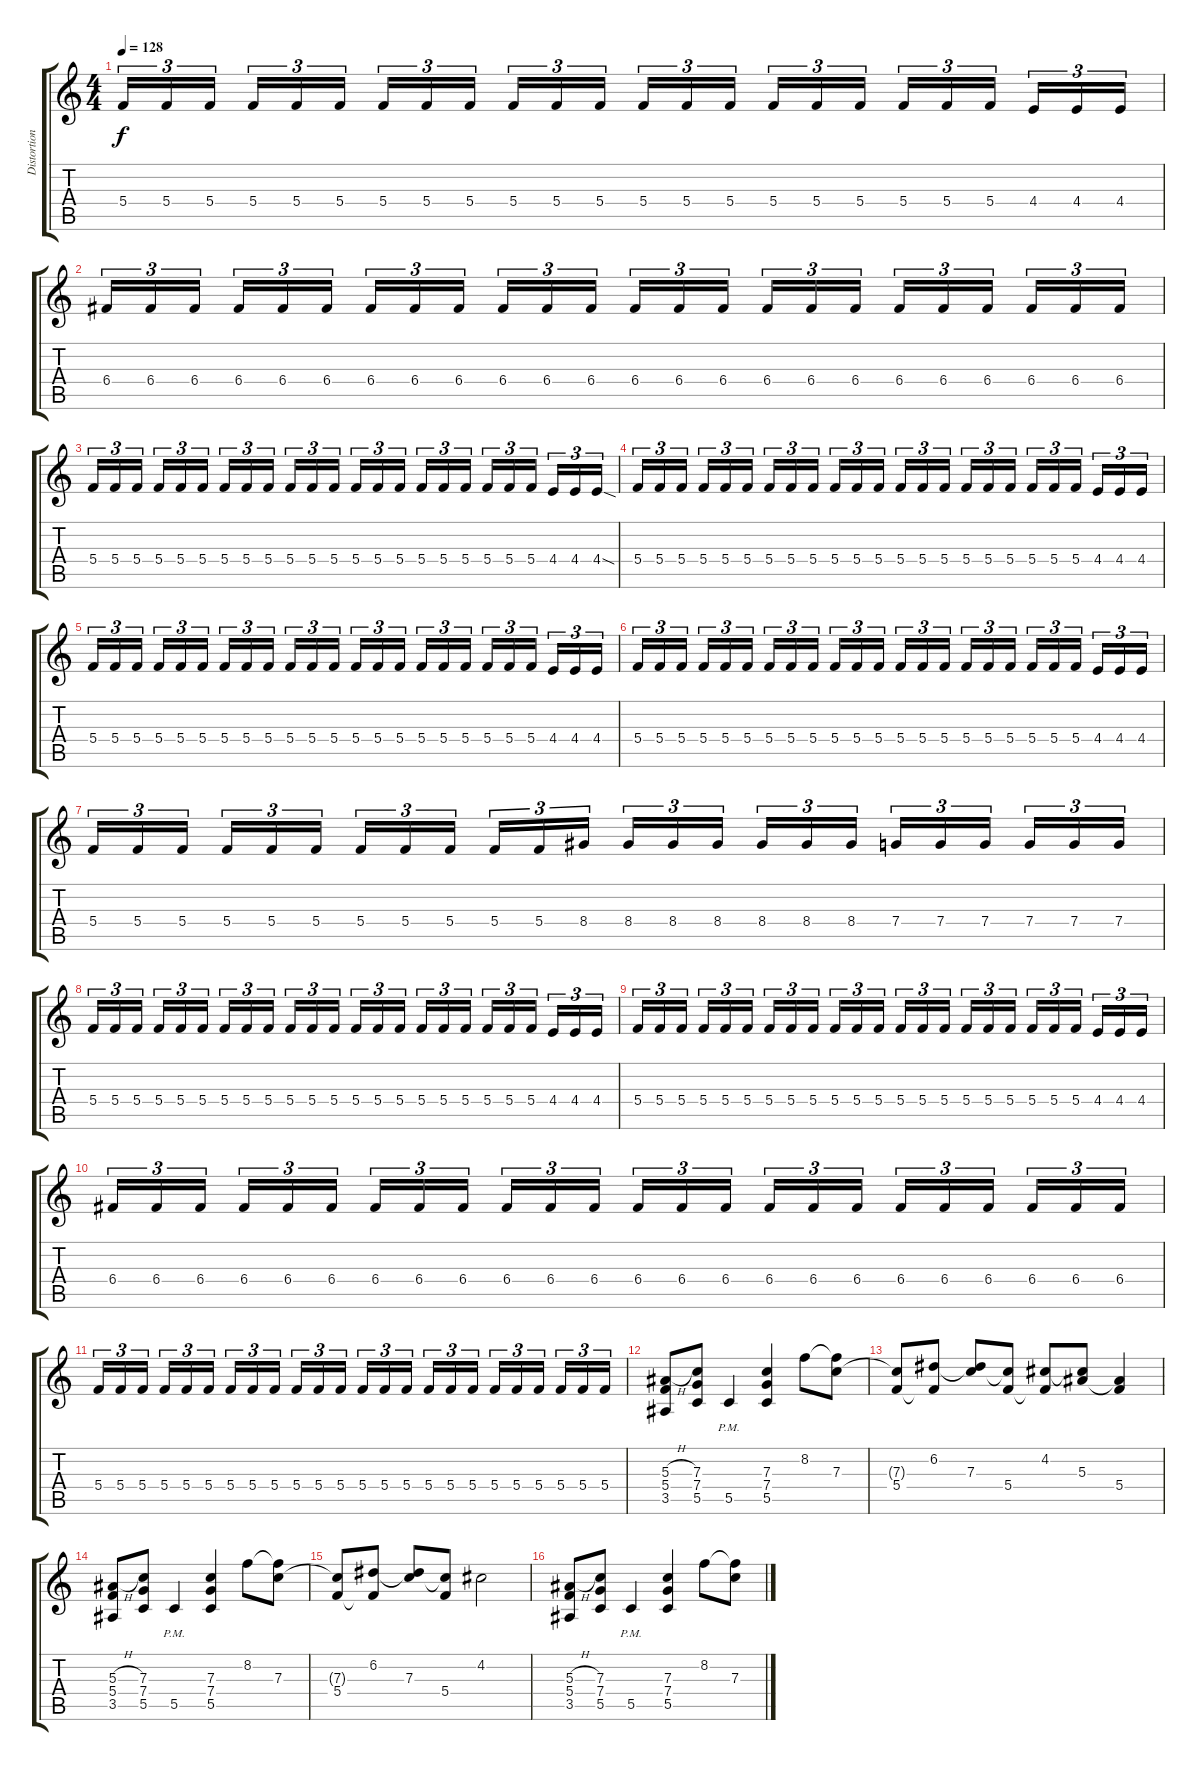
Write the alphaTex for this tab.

\track ("Distortion Guitar 2" "Distortion") {instrument overdrivenguitar}
\staff {score tabs}
\tuning (D4 A3 F3 C3 G2 D2) {hide}
\ts (4 4)
\tempo 128
\clef g2
\ks c
5.4.16{tu (3 2) dy f} 5.4.16{tu (3 2)} 5.4.16{tu (3 2) beam splitsecondary} 5.4.16{tu (3 2)} 5.4.16{tu (3 2)} 5.4.16{tu (3 2)} 5.4.16{tu (3 2)} 5.4.16{tu (3 2)} 5.4.16{tu (3 2) beam splitsecondary} 5.4.16{tu (3 2)} 5.4.16{tu (3 2)} 5.4.16{tu (3 2)} 5.4.16{tu (3 2)} 5.4.16{tu (3 2)} 5.4.16{tu (3 2) beam splitsecondary} 5.4.16{tu (3 2)} 5.4.16{tu (3 2)} 5.4.16{tu (3 2)} 5.4.16{tu (3 2)} 5.4.16{tu (3 2)} 5.4.16{tu (3 2) beam splitsecondary} 4.4.16{tu (3 2)} 4.4.16{tu (3 2)} 4.4.16{tu (3 2)} |
6.4.16{tu (3 2)} 6.4.16{tu (3 2)} 6.4.16{tu (3 2) beam splitsecondary} 6.4.16{tu (3 2)} 6.4.16{tu (3 2)} 6.4.16{tu (3 2)} 6.4.16{tu (3 2)} 6.4.16{tu (3 2)} 6.4.16{tu (3 2) beam splitsecondary} 6.4.16{tu (3 2)} 6.4.16{tu (3 2)} 6.4.16{tu (3 2)} 6.4.16{tu (3 2)} 6.4.16{tu (3 2)} 6.4.16{tu (3 2) beam splitsecondary} 6.4.16{tu (3 2)} 6.4.16{tu (3 2)} 6.4.16{tu (3 2)} 6.4.16{tu (3 2)} 6.4.16{tu (3 2)} 6.4.16{tu (3 2) beam splitsecondary} 6.4.16{tu (3 2)} 6.4.16{tu (3 2)} 6.4.16{tu (3 2)} |
5.4.16{tu (3 2)} 5.4.16{tu (3 2)} 5.4.16{tu (3 2) beam splitsecondary} 5.4.16{tu (3 2)} 5.4.16{tu (3 2)} 5.4.16{tu (3 2)} 5.4.16{tu (3 2)} 5.4.16{tu (3 2)} 5.4.16{tu (3 2) beam splitsecondary} 5.4.16{tu (3 2)} 5.4.16{tu (3 2)} 5.4.16{tu (3 2)} 5.4.16{tu (3 2)} 5.4.16{tu (3 2)} 5.4.16{tu (3 2) beam splitsecondary} 5.4.16{tu (3 2)} 5.4.16{tu (3 2)} 5.4.16{tu (3 2)} 5.4.16{tu (3 2)} 5.4.16{tu (3 2)} 5.4.16{tu (3 2) beam splitsecondary} 4.4.16{tu (3 2)} 4.4.16{tu (3 2)} 4.4{sod}.16{tu (3 2)} |
5.4.16{tu (3 2)} 5.4.16{tu (3 2)} 5.4.16{tu (3 2) beam splitsecondary} 5.4.16{tu (3 2)} 5.4.16{tu (3 2)} 5.4.16{tu (3 2)} 5.4.16{tu (3 2)} 5.4.16{tu (3 2)} 5.4.16{tu (3 2) beam splitsecondary} 5.4.16{tu (3 2)} 5.4.16{tu (3 2)} 5.4.16{tu (3 2)} 5.4.16{tu (3 2)} 5.4.16{tu (3 2)} 5.4.16{tu (3 2) beam splitsecondary} 5.4.16{tu (3 2)} 5.4.16{tu (3 2)} 5.4.16{tu (3 2)} 5.4.16{tu (3 2)} 5.4.16{tu (3 2)} 5.4.16{tu (3 2) beam splitsecondary} 4.4.16{tu (3 2)} 4.4.16{tu (3 2)} 4.4.16{tu (3 2)} |
5.4.16{tu (3 2)} 5.4.16{tu (3 2)} 5.4.16{tu (3 2) beam splitsecondary} 5.4.16{tu (3 2)} 5.4.16{tu (3 2)} 5.4.16{tu (3 2)} 5.4.16{tu (3 2)} 5.4.16{tu (3 2)} 5.4.16{tu (3 2) beam splitsecondary} 5.4.16{tu (3 2)} 5.4.16{tu (3 2)} 5.4.16{tu (3 2)} 5.4.16{tu (3 2)} 5.4.16{tu (3 2)} 5.4.16{tu (3 2) beam splitsecondary} 5.4.16{tu (3 2)} 5.4.16{tu (3 2)} 5.4.16{tu (3 2)} 5.4.16{tu (3 2)} 5.4.16{tu (3 2)} 5.4.16{tu (3 2) beam splitsecondary} 4.4.16{tu (3 2)} 4.4.16{tu (3 2)} 4.4.16{tu (3 2)} |
5.4.16{tu (3 2)} 5.4.16{tu (3 2)} 5.4.16{tu (3 2) beam splitsecondary} 5.4.16{tu (3 2)} 5.4.16{tu (3 2)} 5.4.16{tu (3 2)} 5.4.16{tu (3 2)} 5.4.16{tu (3 2)} 5.4.16{tu (3 2) beam splitsecondary} 5.4.16{tu (3 2)} 5.4.16{tu (3 2)} 5.4.16{tu (3 2)} 5.4.16{tu (3 2)} 5.4.16{tu (3 2)} 5.4.16{tu (3 2) beam splitsecondary} 5.4.16{tu (3 2)} 5.4.16{tu (3 2)} 5.4.16{tu (3 2)} 5.4.16{tu (3 2)} 5.4.16{tu (3 2)} 5.4.16{tu (3 2) beam splitsecondary} 4.4.16{tu (3 2)} 4.4.16{tu (3 2)} 4.4.16{tu (3 2)} |
5.4.16{tu (3 2)} 5.4.16{tu (3 2)} 5.4.16{tu (3 2) beam splitsecondary} 5.4.16{tu (3 2)} 5.4.16{tu (3 2)} 5.4.16{tu (3 2)} 5.4.16{tu (3 2)} 5.4.16{tu (3 2)} 5.4.16{tu (3 2) beam splitsecondary} 5.4.16{tu (3 2)} 5.4.16{tu (3 2)} 8.4.16{tu (3 2)} 8.4.16{tu (3 2)} 8.4.16{tu (3 2)} 8.4.16{tu (3 2) beam splitsecondary} 8.4.16{tu (3 2)} 8.4.16{tu (3 2)} 8.4.16{tu (3 2)} 7.4.16{tu (3 2)} 7.4.16{tu (3 2)} 7.4.16{tu (3 2) beam splitsecondary} 7.4.16{tu (3 2)} 7.4.16{tu (3 2)} 7.4.16{tu (3 2)} |
5.4.16{tu (3 2)} 5.4.16{tu (3 2)} 5.4.16{tu (3 2) beam splitsecondary} 5.4.16{tu (3 2)} 5.4.16{tu (3 2)} 5.4.16{tu (3 2)} 5.4.16{tu (3 2)} 5.4.16{tu (3 2)} 5.4.16{tu (3 2) beam splitsecondary} 5.4.16{tu (3 2)} 5.4.16{tu (3 2)} 5.4.16{tu (3 2)} 5.4.16{tu (3 2)} 5.4.16{tu (3 2)} 5.4.16{tu (3 2) beam splitsecondary} 5.4.16{tu (3 2)} 5.4.16{tu (3 2)} 5.4.16{tu (3 2)} 5.4.16{tu (3 2)} 5.4.16{tu (3 2)} 5.4.16{tu (3 2) beam splitsecondary} 4.4.16{tu (3 2)} 4.4.16{tu (3 2)} 4.4.16{tu (3 2)} |
5.4.16{tu (3 2)} 5.4.16{tu (3 2)} 5.4.16{tu (3 2) beam splitsecondary} 5.4.16{tu (3 2)} 5.4.16{tu (3 2)} 5.4.16{tu (3 2)} 5.4.16{tu (3 2)} 5.4.16{tu (3 2)} 5.4.16{tu (3 2) beam splitsecondary} 5.4.16{tu (3 2)} 5.4.16{tu (3 2)} 5.4.16{tu (3 2)} 5.4.16{tu (3 2)} 5.4.16{tu (3 2)} 5.4.16{tu (3 2) beam splitsecondary} 5.4.16{tu (3 2)} 5.4.16{tu (3 2)} 5.4.16{tu (3 2)} 5.4.16{tu (3 2)} 5.4.16{tu (3 2)} 5.4.16{tu (3 2) beam splitsecondary} 4.4.16{tu (3 2)} 4.4.16{tu (3 2)} 4.4.16{tu (3 2)} |
6.4.16{tu (3 2)} 6.4.16{tu (3 2)} 6.4.16{tu (3 2) beam splitsecondary} 6.4.16{tu (3 2)} 6.4.16{tu (3 2)} 6.4.16{tu (3 2)} 6.4.16{tu (3 2)} 6.4.16{tu (3 2)} 6.4.16{tu (3 2) beam splitsecondary} 6.4.16{tu (3 2)} 6.4.16{tu (3 2)} 6.4.16{tu (3 2)} 6.4.16{tu (3 2)} 6.4.16{tu (3 2)} 6.4.16{tu (3 2) beam splitsecondary} 6.4.16{tu (3 2)} 6.4.16{tu (3 2)} 6.4.16{tu (3 2)} 6.4.16{tu (3 2)} 6.4.16{tu (3 2)} 6.4.16{tu (3 2) beam splitsecondary} 6.4.16{tu (3 2)} 6.4.16{tu (3 2)} 6.4.16{tu (3 2)} |
5.4.16{tu (3 2)} 5.4.16{tu (3 2)} 5.4.16{tu (3 2) beam splitsecondary} 5.4.16{tu (3 2)} 5.4.16{tu (3 2)} 5.4.16{tu (3 2)} 5.4.16{tu (3 2)} 5.4.16{tu (3 2)} 5.4.16{tu (3 2) beam splitsecondary} 5.4.16{tu (3 2)} 5.4.16{tu (3 2)} 5.4.16{tu (3 2)} 5.4.16{tu (3 2)} 5.4.16{tu (3 2)} 5.4.16{tu (3 2) beam splitsecondary} 5.4.16{tu (3 2)} 5.4.16{tu (3 2)} 5.4.16{tu (3 2)} 5.4.16{tu (3 2)} 5.4.16{tu (3 2)} 5.4.16{tu (3 2) beam splitsecondary} 5.4.16{tu (3 2)} 5.4.16{tu (3 2)} 5.4.16{tu (3 2)} |
(5.3{h} 5.4 3.5).8 (7.3 7.4 5.5).8 5.5{pm}.4 (7.3 7.4 5.5).4 8.2.8 (8.2{t} 7.3).8 |
(7.3{t} 5.4).8 (6.2 5.4{t}).8 (6.2{t} 7.3).8 (7.3{t} 5.4).8 (4.2 5.4{t}).8 (4.2{t} 5.3).8 (5.3{t} 5.4).4 |
(5.3{h} 5.4 3.5).8 (7.3 7.4 5.5).8 5.5{pm}.4 (7.3 7.4 5.5).4 8.2.8 (8.2{t} 7.3).8 |
(7.3{t} 5.4).8 (6.2 5.4{t}).8 (6.2{t} 7.3).8 (7.3{t} 5.4).8 4.2.2 |
(5.3{h} 5.4 3.5).8 (7.3 7.4 5.5).8 5.5{pm}.4 (7.3 7.4 5.5).4 8.2.8 (8.2{t} 7.3).8
